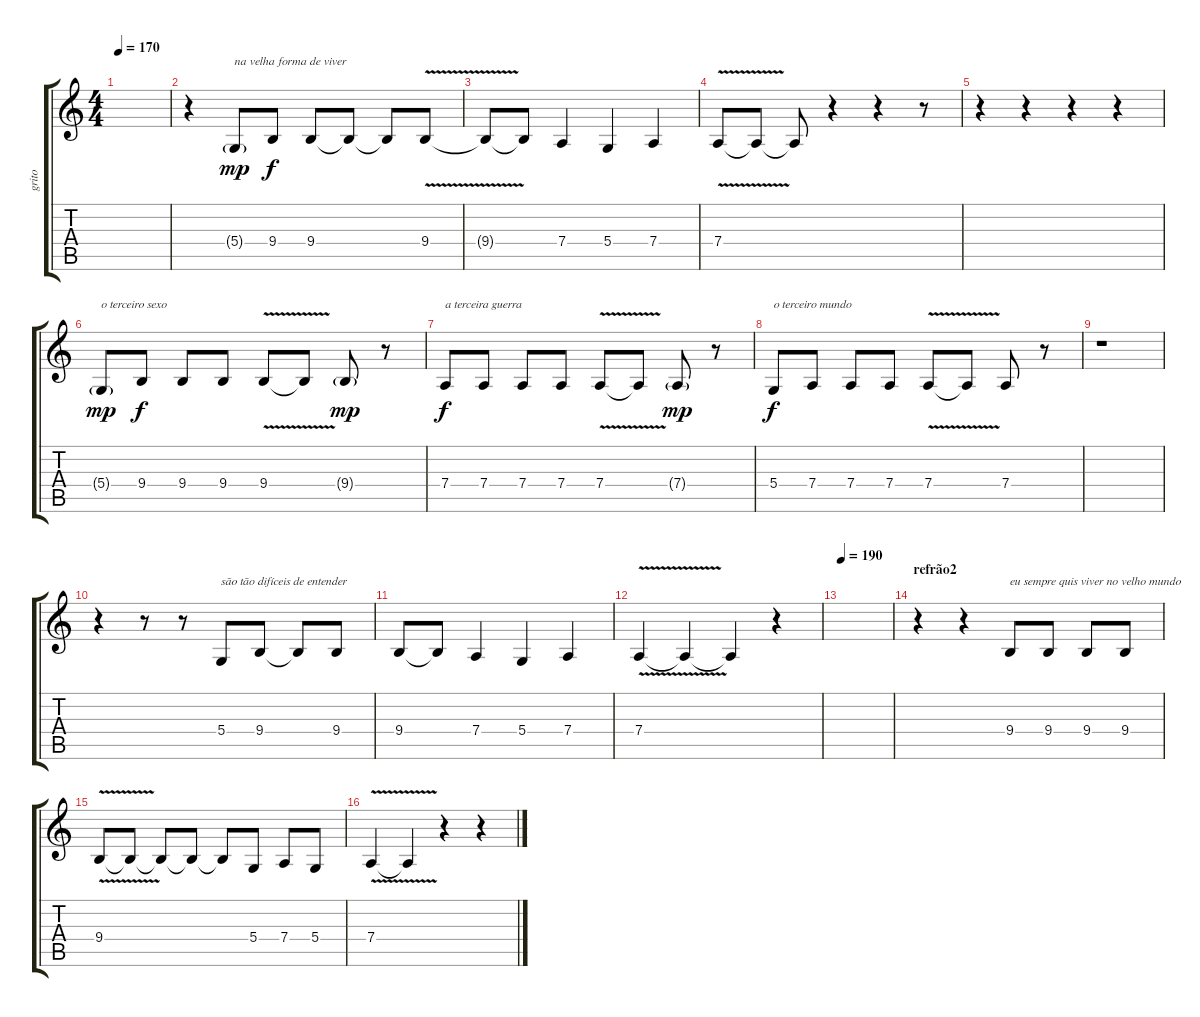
\track ("grito" "grito") {instrument tenorsax}
\staff {score tabs}
\tuning (E4 B3 G3 D3 A2 E2) {hide}
\ts (4 4)
\tempo 170
\clef g2
\ks c
|
r.4 5.4{g}.8{txt "na velha forma de viver" dy mp} 9.4.8{dy f} 9.4.8 9.4{t}.8 9.4{t}.8 9.4{v}.8 |
9.4{t}.8 9.4{t}.8 7.4.4 5.4.4 7.4.4 |
7.4{v}.8 7.4{t}.8 7.4{t}.8 r.4 r.4 r.8 |
r.4 r.4 r.4 r.4 |
5.4{g}.8{txt "o terceiro sexo" dy mp} 9.4.8{dy f} 9.4.8 9.4.8 9.4{v}.8 9.4{t}.8 9.4{g}.8{dy mp} r.8 |
7.4.8{txt "a terceira guerra" dy f} 7.4.8 7.4.8 7.4.8 7.4{v}.8 7.4{t}.8 7.4{g}.8{dy mp} r.8 |
5.4.8{txt "o terceiro mundo" dy f} 7.4.8 7.4.8 7.4.8 7.4{v}.8 7.4{t}.8 7.4.8 r.8 |
r.1 |
r.4 r.8 r.8 5.4.8{txt "são tão difíceis de entender"} 9.4.8 9.4{t}.8 9.4.8 |
9.4.8 9.4{t}.8 7.4.4 5.4.4 7.4.4 |
7.4{v}.4 7.4{t}.4 7.4{t}.4 r.4 |
\tempo 190
|
\section ("" "refrão2")
r.4 r.4 9.4.8{txt "eu sempre quis viver no velho mundo"} 9.4.8 9.4.8 9.4.8 |
9.4{v}.8 9.4{t}.8 9.4{t}.8 9.4{t}.8 9.4{t}.8 5.4.8 7.4.8 5.4.8 |
7.4{v}.4 7.4{t}.4 r.4 r.4
